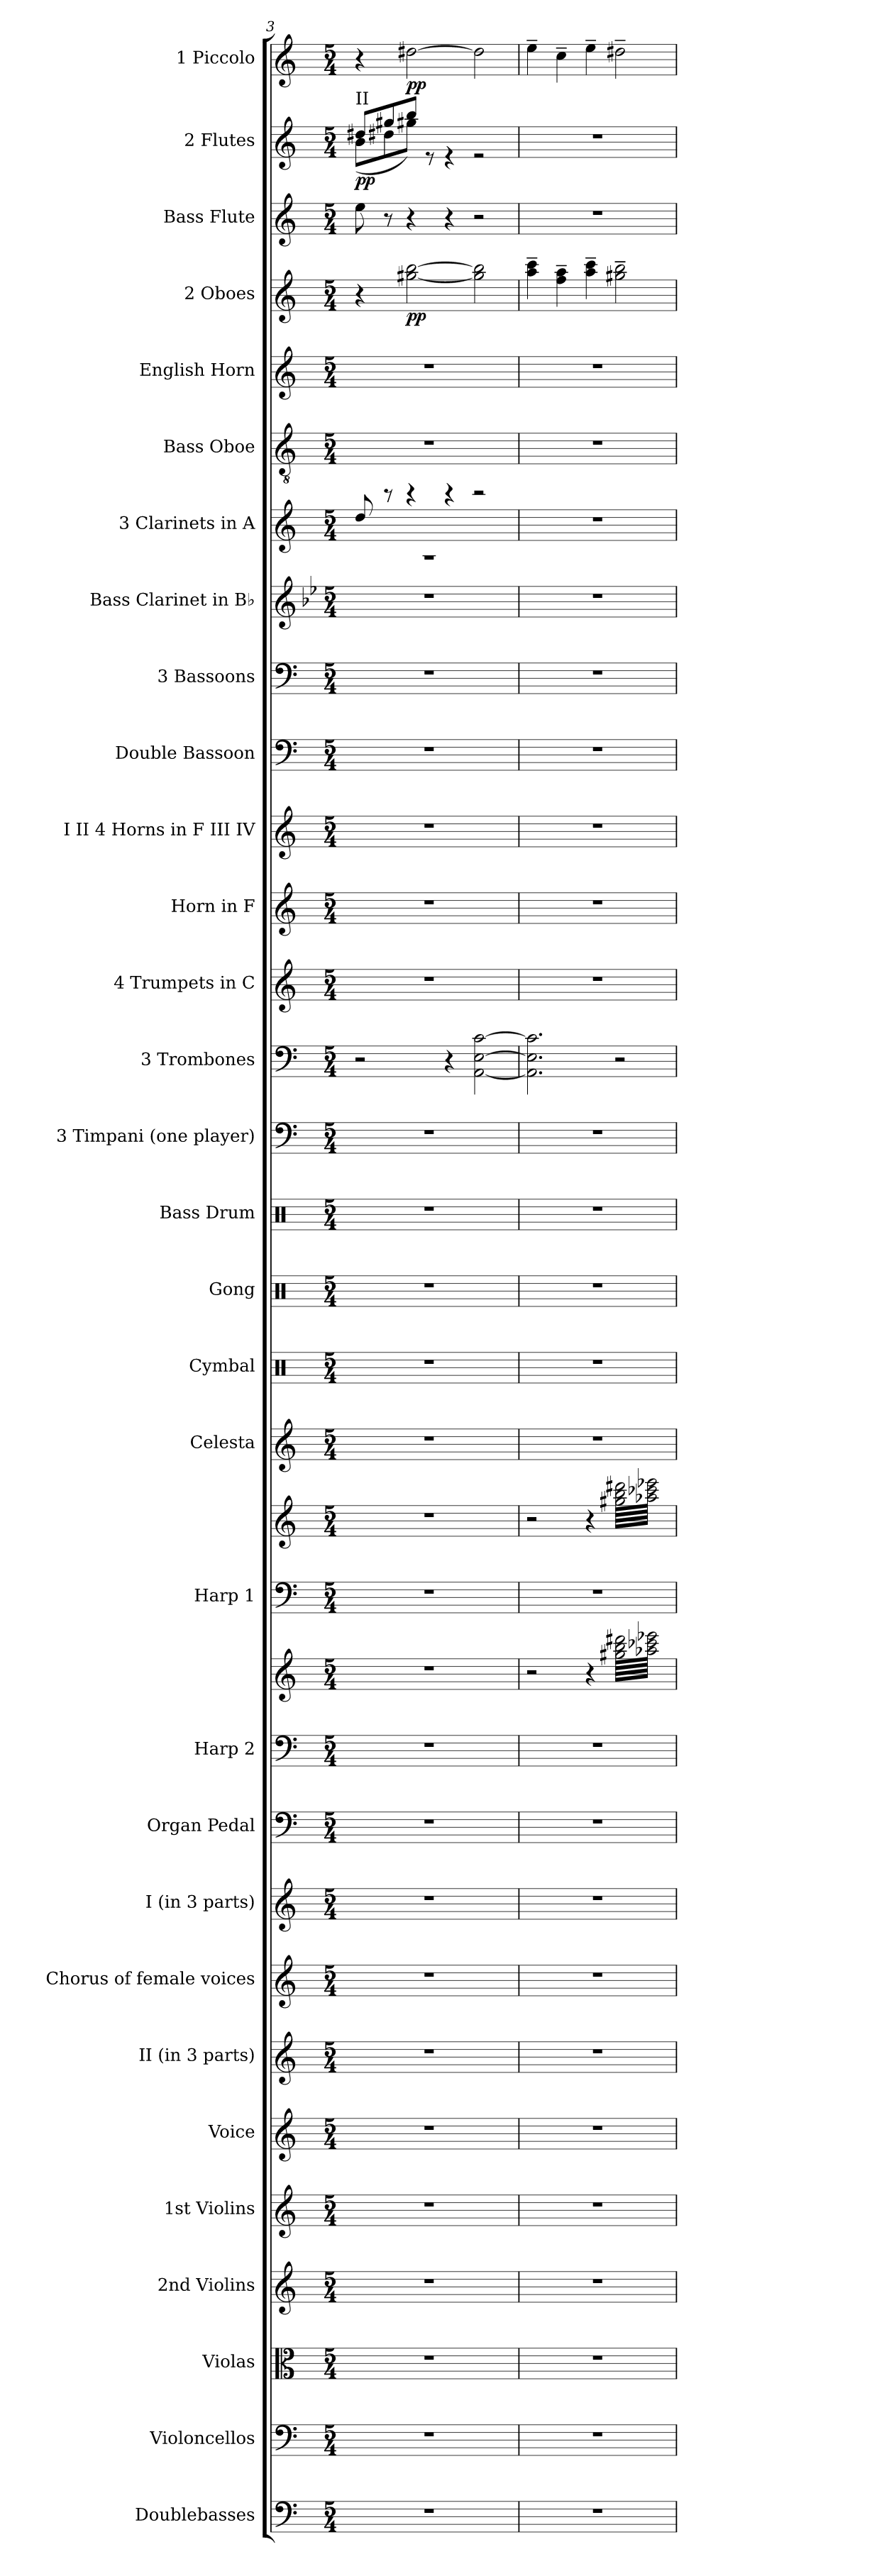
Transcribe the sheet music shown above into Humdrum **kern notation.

**kern	**kern	**kern	**kern	**kern	**kern	**kern	**kern	**kern	**kern	**kern	**kern	**dynam	**kern	**kern	**dynam	**kern	**kern	**kern	**kern	**kern	**kern	**dynam	**kern	**kern	**kern	**kern	**kern	**kern	**kern	**kern	**kern	**kern	**dynam	**kern	**kern	**dynam	**kern	**dynam
*part31	*part30	*part29	*part28	*part27	*part26	*part25	*part24	*part23	*part22	*part21	*part21	*part21	*part20	*part20	*part20	*part19	*part18	*part17	*part16	*part15	*part14	*part14	*part13	*part12	*part11	*part10	*part9	*part8	*part7	*part6	*part5	*part4	*part4	*part3	*part2	*part2	*part1	*part1
*staff33	*staff32	*staff31	*staff30	*staff29	*staff28	*staff27	*staff26	*staff25	*staff24	*staff23	*staff22	*staff22/23	*staff21	*staff20	*staff20/21	*staff19	*staff18	*staff17	*staff16	*staff15	*staff14	*staff14	*staff13	*staff12	*staff11	*staff10	*staff9	*staff8	*staff7	*staff6	*staff5	*staff4	*staff4	*staff3	*staff2	*staff2	*staff1	*staff1
*I"Doublebasses	*I"Violoncellos	*I"Violas	*I"2nd Violins	*I"1st Violins	*I"Voice	*I"II (in 3 parts)	*I"Chorus of female voices	*I"I (in 3 parts)	*I"Organ Pedal	*I"Harp 2	*	*	*I"Harp 1	*	*	*I"Celesta	*I"Cymbal	*I"Gong	*I"Bass Drum	*I"3 Timpani (one player)	*I"3 Trombones	*	*I"4 Trumpets in C	*I"Horn in F	*I"I  II 4 Horns in F                 III  IV	*I"Double Bassoon	*I"3 Bassoons	*I"Bass Clarinet in B♭	*I"3 Clarinets in A	*I"Bass Oboe	*I"English Horn	*I"2 Oboes	*	*I"Bass Flute	*I"2 Flutes	*	*I"1 Piccolo	*
*I'Db.	*I'Vc.	*I'Vas.	*	*I'Vns.	*	*	*I'Ch	*	*I'Org. Ped.	*	*	*	*	*	*	*I'Cel.	*I'Cym.	*I'Go.	*I'B. Dr.	*I'Timp.	*I'Trb.	*	*I'Trp.	*I'Hn	*I'Hrn.	*I'Dbn.	*I'Bn.	*I'Bcl.	*I'Cl.	*I'Bass Ob.	*I'E. H.	*I'Ob.	*	*I'Bass Fl.	*I'Fl.	*	*I'Picc.	*
*clefF4	*clefF4	*clefC3	*clefG2	*clefG2	*clefG2	*clefG2	*clefG2	*clefG2	*clefF4	*clefF4	*clefG2	*	*clefF4	*clefG2	*	*clefG2	*clefX	*clefX	*clefX	*clefF4	*clefF4	*	*clefG2	*clefG2	*clefG2	*clefF4	*clefF4	*clefG2	*clefG2	*clefGv2	*clefG2	*clefG2	*	*clefG2	*clefG2	*	*clefG2	*
*ITrd7c12	*	*	*	*	*	*	*	*	*	*	*	*	*	*	*	*ITrd4c7	*	*	*	*	*	*	*	*ITrd4c7	*ITrd4c7	*ITrd7c12	*	*ITrd8c14	*ITrd2c3	*	*ITrd4c7	*	*	*ITrd3c5	*	*	*ITrd-7c-12	*
*k[]	*k[]	*k[]	*k[]	*k[]	*k[]	*k[]	*k[]	*k[]	*k[]	*k[]	*k[]	*	*k[]	*k[]	*	*k[b-]	*k[]	*k[]	*k[]	*k[]	*k[]	*	*k[]	*k[b-]	*k[b-]	*k[]	*k[]	*k[b-e-]	*k[f#c#g#]	*k[]	*k[b-]	*k[]	*	*k[f#]	*k[]	*	*k[]	*
*M5/4	*M5/4	*M5/4	*M5/4	*M5/4	*M5/4	*M5/4	*M5/4	*M5/4	*M5/4	*M5/4	*M5/4	*	*M5/4	*M5/4	*	*M5/4	*M5/4	*M5/4	*M5/4	*M5/4	*M5/4	*	*M5/4	*M5/4	*M5/4	*M5/4	*M5/4	*M5/4	*M5/4	*M5/4	*M5/4	*M5/4	*	*M5/4	*M5/4	*	*M5/4	*
=3	=3	=3	=3	=3	=3	=3	=3	=3	=3	=3	=3	=3	=3	=3	=3	=3	=3	=3	=3	=3	=3	=3	=3	=3	=3	=3	=3	=3	=3	=3	=3	=3	=3	=3	=3	=3	=3	=3
*	*	*	*	*	*	*	*	*	*	*	*	*	*	*	*	*	*	*	*	*	*	*	*	*	*	*	*	*	*^	*	*	*	*	*	*^	*	*	*
!	!	!	!	!	!	!	!	!	!	!	!	!	!	!	!	!	!	!	!	!	!	!	!	!	!	!	!	!	!	!	!	!	!	!	!	!LO:TX:a:t=II	!	!	!	!
!	!	!	!	!	!	!	!	!	!	!	!	!	!	!	!	!	!	!	!	!	!	!	!	!	!	!	!	!	!	!	!	!	!	!	!	!	!	!LO:DY:b	!	!
4%5r	4%5r	4%5r	4%5r	4%5r	4%5r	4%5r	4%5r	4%5r	4%5r	4%5r	4%5r	.	4%5r	4%5r	.	4%5r	4%5r	4%5r	4%5r	4%5r	2r	.	4%5r	4%5r	4%5r	4%5r	4%5r	4%5r	4%5rA	8b!/	4%5r	4%5r	4r	.	8b\	8dd#X/L	(8b\L	pp	4r	.
.	.	.	.	.	.	.	.	.	.	.	.	.	.	.	.	.	.	.	.	.	.	.	.	.	.	.	.	.	.	8rccc	.	.	.	.	8r	8gg#X/	8dd#X\	.	.	.
!	!	!	!	!	!	!	!	!	!	!	!	!	!	!	!	!	!	!	!	!	!	!	!	!	!	!	!	!	!	!	!	!	!	!LO:DY:b	!	!	!	!	!	!LO:DY:b
.	.	.	.	.	.	.	.	.	.	.	.	.	.	.	.	.	.	.	.	.	.	.	.	.	.	.	.	.	.	4rccc	.	.	[2gg#X\ [2bb\	pp	4r	8bb/J	8gg#X\J)	.	[2ddd#X\	pp
.	.	.	.	.	.	.	.	.	.	.	.	.	.	.	.	.	.	.	.	.	.	.	.	.	.	.	.	.	.	.	.	.	.	.	.	8re	2..ryy	.	.	.
.	.	.	.	.	.	.	.	.	.	.	.	.	.	.	.	.	.	.	.	.	4r	.	.	.	.	.	.	.	.	4rccc	.	.	.	.	4r	4re	.	.	.	.
!	!	!	!	!	!	!	!	!	!	!	!	!	!	!	!	!	!	!	!	!	!	!LO:DY:b	!	!	!	!	!	!	!	!	!	!	!	!	!	!	!	!	!	!
.	.	.	.	.	.	.	.	.	.	.	.	.	.	.	.	.	.	.	.	.	[2AA\ [2E\ [2c\	other-dynamics	.	.	.	.	.	.	.	2rccc	.	.	2gg#\] 2bb\]	.	2r	2re	.	.	2ddd#\]	.
*	*	*	*	*	*	*	*	*	*	*	*	*	*	*	*	*	*	*	*	*	*	*	*	*	*	*	*	*	*v	*v	*	*	*	*	*	*v	*v	*	*	*
=4	=4	=4	=4	=4	=4	=4	=4	=4	=4	=4	=4	=4	=4	=4	=4	=4	=4	=4	=4	=4	=4	=4	=4	=4	=4	=4	=4	=4	=4	=4	=4	=4	=4	=4	=4	=4	=4	=4
4%5r	4%5r	4%5r	4%5r	4%5r	4%5r	4%5r	4%5r	4%5r	4%5r	4%5r	2r	.	4%5r	2r	.	4%5r	4%5r	4%5r	4%5r	4%5r	2.AA\] 2.E\] 2.c\]	.	4%5r	4%5r	4%5r	4%5r	4%5r	4%5r	4%5r	4%5r	4%5r	4aa\~ 4ccc\~	.	4%5r	4%5r	.	4eee~\	.
.	.	.	.	.	.	.	.	.	.	.	.	.	.	.	.	.	.	.	.	.	.	.	.	.	.	.	.	.	.	.	.	4ff\~ 4aa\~	.	.	.	.	4ccc~\	.
.	.	.	.	.	.	.	.	.	.	.	4r	.	.	4r	.	.	.	.	.	.	.	.	.	.	.	.	.	.	.	.	.	4aa\~ 4ccc\~	.	.	.	.	4eee~\	.
!	!	!	!	!	!	!	!	!	!	!	!	!	!	!LO:TX:a:i:t=trem.	!	!	!	!	!	!	!	!	!	!	!	!	!	!	!	!	!	!	!	!	!	!	!	!
!	!	!	!	!	!	!	!	!	!	!	!LO:TX:a:i:t=trem.	!	!	!	!	!	!	!	!	!	!	!	!	!	!	!	!	!	!	!	!	!	!	!	!	!	!	!
!	!	!	!	!	!	!	!	!	!	!	!	!LO:DY:b	!	!	!LO:DY:b	!	!	!	!	!	!	!	!	!	!	!	!	!	!	!	!	!	!	!	!	!	!	!
*	*	*	*	*	*	*	*	*	*	*	*tremolo	*	*	*	*	*	*	*	*	*	*	*	*	*	*	*	*	*	*	*	*	*	*	*	*	*	*	*
*	*	*	*	*	*	*	*	*	*	*	*	*	*	*tremolo	*	*	*	*	*	*	*	*	*	*	*	*	*	*	*	*	*	*	*	*	*	*	*	*
.	.	.	.	.	.	.	.	.	.	.	64gg#X\ 64bb\ 64ddd#X\LLLL	other-dynamics	.	64gg#X\ 64bb\ 64ddd#X\LLLL	other-dynamics	.	.	.	.	.	2r	.	.	.	.	.	.	.	.	.	.	2gg#X\~ 2bb\~	.	.	.	.	2ddd#X~\	.
.	.	.	.	.	.	.	.	.	.	.	64aa-X\ 64ccc-X\ 64eee-X\	.	.	64aa-X\ 64ccc-X\ 64eee-X\	.	.	.	.	.	.	.	.	.	.	.	.	.	.	.	.	.	.	.	.	.	.	.	.
.	.	.	.	.	.	.	.	.	.	.	64gg#X\ 64bb\ 64ddd#X\	.	.	64gg#X\ 64bb\ 64ddd#X\	.	.	.	.	.	.	.	.	.	.	.	.	.	.	.	.	.	.	.	.	.	.	.	.
.	.	.	.	.	.	.	.	.	.	.	64aa-X\ 64ccc-X\ 64eee-X\	.	.	64aa-X\ 64ccc-X\ 64eee-X\	.	.	.	.	.	.	.	.	.	.	.	.	.	.	.	.	.	.	.	.	.	.	.	.
.	.	.	.	.	.	.	.	.	.	.	64gg#X\ 64bb\ 64ddd#X\	.	.	64gg#X\ 64bb\ 64ddd#X\	.	.	.	.	.	.	.	.	.	.	.	.	.	.	.	.	.	.	.	.	.	.	.	.
.	.	.	.	.	.	.	.	.	.	.	64aa-X\ 64ccc-X\ 64eee-X\	.	.	64aa-X\ 64ccc-X\ 64eee-X\	.	.	.	.	.	.	.	.	.	.	.	.	.	.	.	.	.	.	.	.	.	.	.	.
.	.	.	.	.	.	.	.	.	.	.	64gg#X\ 64bb\ 64ddd#X\	.	.	64gg#X\ 64bb\ 64ddd#X\	.	.	.	.	.	.	.	.	.	.	.	.	.	.	.	.	.	.	.	.	.	.	.	.
.	.	.	.	.	.	.	.	.	.	.	64aa-X\ 64ccc-X\ 64eee-X\	.	.	64aa-X\ 64ccc-X\ 64eee-X\	.	.	.	.	.	.	.	.	.	.	.	.	.	.	.	.	.	.	.	.	.	.	.	.
.	.	.	.	.	.	.	.	.	.	.	64gg#X\ 64bb\ 64ddd#X\	.	.	64gg#X\ 64bb\ 64ddd#X\	.	.	.	.	.	.	.	.	.	.	.	.	.	.	.	.	.	.	.	.	.	.	.	.
.	.	.	.	.	.	.	.	.	.	.	64aa-X\ 64ccc-X\ 64eee-X\	.	.	64aa-X\ 64ccc-X\ 64eee-X\	.	.	.	.	.	.	.	.	.	.	.	.	.	.	.	.	.	.	.	.	.	.	.	.
.	.	.	.	.	.	.	.	.	.	.	64gg#X\ 64bb\ 64ddd#X\	.	.	64gg#X\ 64bb\ 64ddd#X\	.	.	.	.	.	.	.	.	.	.	.	.	.	.	.	.	.	.	.	.	.	.	.	.
.	.	.	.	.	.	.	.	.	.	.	64aa-X\ 64ccc-X\ 64eee-X\	.	.	64aa-X\ 64ccc-X\ 64eee-X\	.	.	.	.	.	.	.	.	.	.	.	.	.	.	.	.	.	.	.	.	.	.	.	.
.	.	.	.	.	.	.	.	.	.	.	64gg#X\ 64bb\ 64ddd#X\	.	.	64gg#X\ 64bb\ 64ddd#X\	.	.	.	.	.	.	.	.	.	.	.	.	.	.	.	.	.	.	.	.	.	.	.	.
.	.	.	.	.	.	.	.	.	.	.	64aa-X\ 64ccc-X\ 64eee-X\	.	.	64aa-X\ 64ccc-X\ 64eee-X\	.	.	.	.	.	.	.	.	.	.	.	.	.	.	.	.	.	.	.	.	.	.	.	.
.	.	.	.	.	.	.	.	.	.	.	64gg#X\ 64bb\ 64ddd#X\	.	.	64gg#X\ 64bb\ 64ddd#X\	.	.	.	.	.	.	.	.	.	.	.	.	.	.	.	.	.	.	.	.	.	.	.	.
.	.	.	.	.	.	.	.	.	.	.	64aa-X\ 64ccc-X\ 64eee-X\	.	.	64aa-X\ 64ccc-X\ 64eee-X\	.	.	.	.	.	.	.	.	.	.	.	.	.	.	.	.	.	.	.	.	.	.	.	.
.	.	.	.	.	.	.	.	.	.	.	64gg#X\ 64bb\ 64ddd#X\	.	.	64gg#X\ 64bb\ 64ddd#X\	.	.	.	.	.	.	.	.	.	.	.	.	.	.	.	.	.	.	.	.	.	.	.	.
.	.	.	.	.	.	.	.	.	.	.	64aa-X\ 64ccc-X\ 64eee-X\	.	.	64aa-X\ 64ccc-X\ 64eee-X\	.	.	.	.	.	.	.	.	.	.	.	.	.	.	.	.	.	.	.	.	.	.	.	.
.	.	.	.	.	.	.	.	.	.	.	64gg#X\ 64bb\ 64ddd#X\	.	.	64gg#X\ 64bb\ 64ddd#X\	.	.	.	.	.	.	.	.	.	.	.	.	.	.	.	.	.	.	.	.	.	.	.	.
.	.	.	.	.	.	.	.	.	.	.	64aa-X\ 64ccc-X\ 64eee-X\	.	.	64aa-X\ 64ccc-X\ 64eee-X\	.	.	.	.	.	.	.	.	.	.	.	.	.	.	.	.	.	.	.	.	.	.	.	.
.	.	.	.	.	.	.	.	.	.	.	64gg#X\ 64bb\ 64ddd#X\	.	.	64gg#X\ 64bb\ 64ddd#X\	.	.	.	.	.	.	.	.	.	.	.	.	.	.	.	.	.	.	.	.	.	.	.	.
.	.	.	.	.	.	.	.	.	.	.	64aa-X\ 64ccc-X\ 64eee-X\	.	.	64aa-X\ 64ccc-X\ 64eee-X\	.	.	.	.	.	.	.	.	.	.	.	.	.	.	.	.	.	.	.	.	.	.	.	.
.	.	.	.	.	.	.	.	.	.	.	64gg#X\ 64bb\ 64ddd#X\	.	.	64gg#X\ 64bb\ 64ddd#X\	.	.	.	.	.	.	.	.	.	.	.	.	.	.	.	.	.	.	.	.	.	.	.	.
.	.	.	.	.	.	.	.	.	.	.	64aa-X\ 64ccc-X\ 64eee-X\	.	.	64aa-X\ 64ccc-X\ 64eee-X\	.	.	.	.	.	.	.	.	.	.	.	.	.	.	.	.	.	.	.	.	.	.	.	.
.	.	.	.	.	.	.	.	.	.	.	64gg#X\ 64bb\ 64ddd#X\	.	.	64gg#X\ 64bb\ 64ddd#X\	.	.	.	.	.	.	.	.	.	.	.	.	.	.	.	.	.	.	.	.	.	.	.	.
.	.	.	.	.	.	.	.	.	.	.	64aa-X\ 64ccc-X\ 64eee-X\	.	.	64aa-X\ 64ccc-X\ 64eee-X\	.	.	.	.	.	.	.	.	.	.	.	.	.	.	.	.	.	.	.	.	.	.	.	.
.	.	.	.	.	.	.	.	.	.	.	64gg#X\ 64bb\ 64ddd#X\	.	.	64gg#X\ 64bb\ 64ddd#X\	.	.	.	.	.	.	.	.	.	.	.	.	.	.	.	.	.	.	.	.	.	.	.	.
.	.	.	.	.	.	.	.	.	.	.	64aa-X\ 64ccc-X\ 64eee-X\	.	.	64aa-X\ 64ccc-X\ 64eee-X\	.	.	.	.	.	.	.	.	.	.	.	.	.	.	.	.	.	.	.	.	.	.	.	.
.	.	.	.	.	.	.	.	.	.	.	64gg#X\ 64bb\ 64ddd#X\	.	.	64gg#X\ 64bb\ 64ddd#X\	.	.	.	.	.	.	.	.	.	.	.	.	.	.	.	.	.	.	.	.	.	.	.	.
.	.	.	.	.	.	.	.	.	.	.	64aa-X\ 64ccc-X\ 64eee-X\	.	.	64aa-X\ 64ccc-X\ 64eee-X\	.	.	.	.	.	.	.	.	.	.	.	.	.	.	.	.	.	.	.	.	.	.	.	.
.	.	.	.	.	.	.	.	.	.	.	64gg#X\ 64bb\ 64ddd#X\	.	.	64gg#X\ 64bb\ 64ddd#X\	.	.	.	.	.	.	.	.	.	.	.	.	.	.	.	.	.	.	.	.	.	.	.	.
.	.	.	.	.	.	.	.	.	.	.	64aa-X\ 64ccc-X\ 64eee-X\JJJJ	.	.	64aa-X\ 64ccc-X\ 64eee-X\JJJJ	.	.	.	.	.	.	.	.	.	.	.	.	.	.	.	.	.	.	.	.	.	.	.	.
*	*	*	*	*	*	*	*	*	*	*	*	*	*	*Xtremolo	*	*	*	*	*	*	*	*	*	*	*	*	*	*	*	*	*	*	*	*	*	*	*	*
*	*	*	*	*	*	*	*	*	*	*	*Xtremolo	*	*	*	*	*	*	*	*	*	*	*	*	*	*	*	*	*	*	*	*	*	*	*	*	*	*	*
.	.	.	.	.	.	.	.	.	.	.	.	.	.	.	.	.	.	.	.	.	.	.	.	.	.	.	.	.	.	.	.	.	.	.	.	.	.	.
.	.	.	.	.	.	.	.	.	.	.	.	.	.	.	.	.	.	.	.	.	.	.	.	.	.	.	.	.	.	.	.	.	.	.	.	.	.	.
.	.	.	.	.	.	.	.	.	.	.	.	.	.	.	.	.	.	.	.	.	.	.	.	.	.	.	.	.	.	.	.	.	.	.	.	.	.	.
.	.	.	.	.	.	.	.	.	.	.	.	.	.	.	.	.	.	.	.	.	.	.	.	.	.	.	.	.	.	.	.	.	.	.	.	.	.	.
.	.	.	.	.	.	.	.	.	.	.	.	.	.	.	.	.	.	.	.	.	.	.	.	.	.	.	.	.	.	.	.	.	.	.	.	.	.	.
.	.	.	.	.	.	.	.	.	.	.	.	.	.	.	.	.	.	.	.	.	.	.	.	.	.	.	.	.	.	.	.	.	.	.	.	.	.	.
.	.	.	.	.	.	.	.	.	.	.	.	.	.	.	.	.	.	.	.	.	.	.	.	.	.	.	.	.	.	.	.	.	.	.	.	.	.	.
.	.	.	.	.	.	.	.	.	.	.	.	.	.	.	.	.	.	.	.	.	.	.	.	.	.	.	.	.	.	.	.	.	.	.	.	.	.	.
.	.	.	.	.	.	.	.	.	.	.	.	.	.	.	.	.	.	.	.	.	.	.	.	.	.	.	.	.	.	.	.	.	.	.	.	.	.	.
.	.	.	.	.	.	.	.	.	.	.	.	.	.	.	.	.	.	.	.	.	.	.	.	.	.	.	.	.	.	.	.	.	.	.	.	.	.	.
.	.	.	.	.	.	.	.	.	.	.	.	.	.	.	.	.	.	.	.	.	.	.	.	.	.	.	.	.	.	.	.	.	.	.	.	.	.	.
.	.	.	.	.	.	.	.	.	.	.	.	.	.	.	.	.	.	.	.	.	.	.	.	.	.	.	.	.	.	.	.	.	.	.	.	.	.	.
.	.	.	.	.	.	.	.	.	.	.	.	.	.	.	.	.	.	.	.	.	.	.	.	.	.	.	.	.	.	.	.	.	.	.	.	.	.	.
.	.	.	.	.	.	.	.	.	.	.	.	.	.	.	.	.	.	.	.	.	.	.	.	.	.	.	.	.	.	.	.	.	.	.	.	.	.	.
.	.	.	.	.	.	.	.	.	.	.	.	.	.	.	.	.	.	.	.	.	.	.	.	.	.	.	.	.	.	.	.	.	.	.	.	.	.	.
.	.	.	.	.	.	.	.	.	.	.	.	.	.	.	.	.	.	.	.	.	.	.	.	.	.	.	.	.	.	.	.	.	.	.	.	.	.	.
=	=	=	=	=	=	=	=	=	=	=	=	=	=	=	=	=	=	=	=	=	=	=	=	=	=	=	=	=	=	=	=	=	=	=	=	=	=	=
*-	*-	*-	*-	*-	*-	*-	*-	*-	*-	*-	*-	*-	*-	*-	*-	*-	*-	*-	*-	*-	*-	*-	*-	*-	*-	*-	*-	*-	*-	*-	*-	*-	*-	*-	*-	*-	*-	*-
